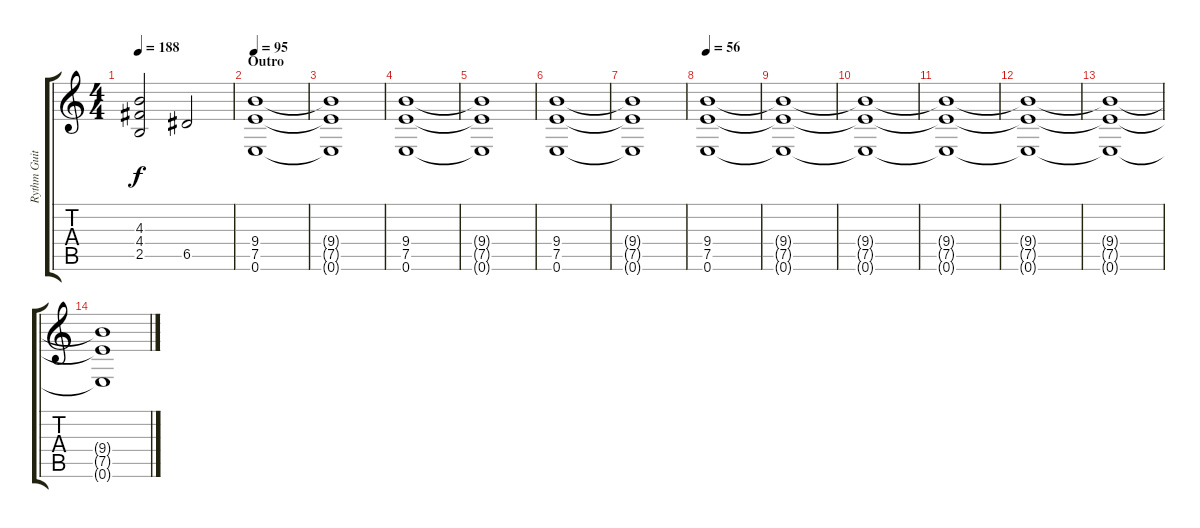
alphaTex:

\track ("Rythm Guitar 1" "Rythm Guit") {instrument distortionguitar}
\staff {score tabs}
\tuning (E4 B3 G3 D3 A2 E2) {hide}
\ts (4 4)
\tempo 188
\clef g2
\ks c
(4.3 4.4 2.5).2{dy f} 6.5.2 |
\section ("" "Outro")
\tempo 95
(9.4 7.5 0.6).1 |
(9.4{t} 7.5{t} 0.6{t}).1 |
(9.4 7.5 0.6).1 |
(9.4{t} 7.5{t} 0.6{t}).1 |
(9.4 7.5 0.6).1 |
(9.4{t} 7.5{t} 0.6{t}).1 |
\tempo 56
(9.4 7.5 0.6).1 |
(9.4{t} 7.5{t} 0.6{t}).1 |
(9.4{t} 7.5{t} 0.6{t}).1 |
(9.4{t} 7.5{t} 0.6{t}).1{volume 0} |
(9.4{t} 7.5{t} 0.6{t}).1 |
(9.4{t} 7.5{t} 0.6{t}).1 |
(9.4{t} 7.5{t} 0.6{t}).1
